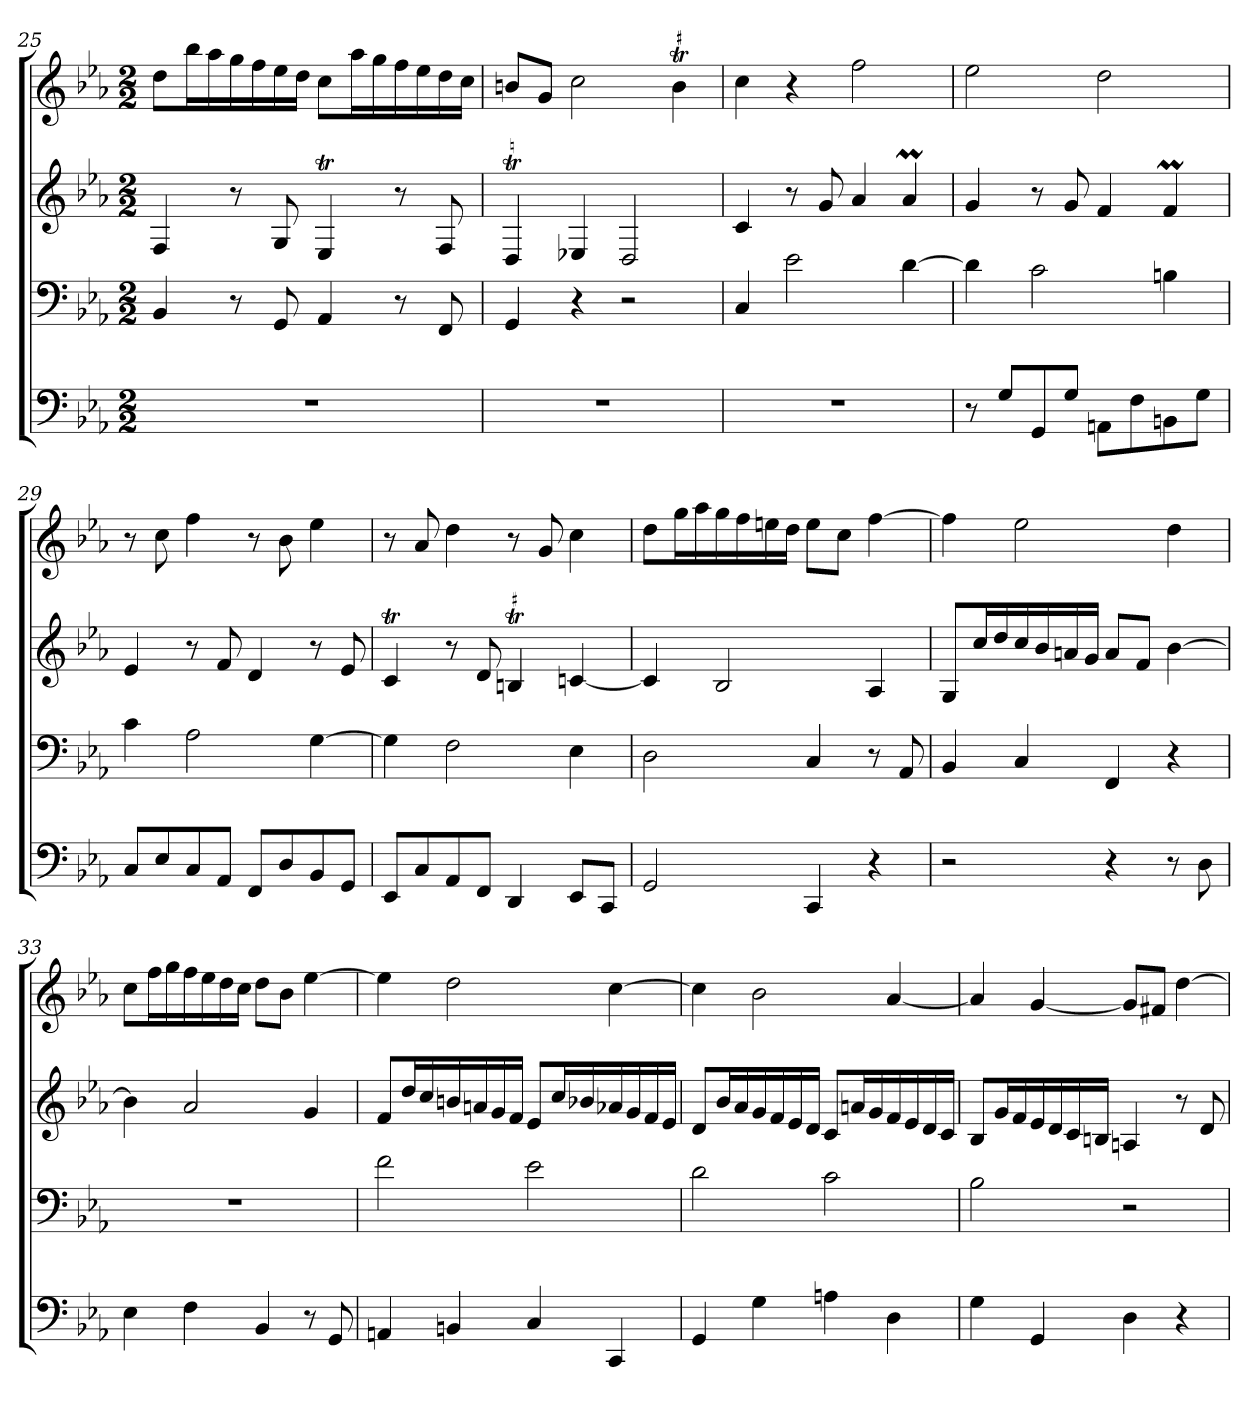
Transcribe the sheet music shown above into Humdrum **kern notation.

**kern	**kern	**kern	**kern
*part4	*part3	*part2	*part1
*staff4	*staff3	*staff2	*staff1
*k[b-e-a-]	*k[b-e-a-]	*k[b-e-a-]	*k[b-e-a-]
*M2/2	*M2/2	*M2/2	*M2/2
=25	=25	=25	=25
1r	4BB-	4F	8ddL
.	.	.	16bb-L
.	.	.	16aa-
.	8r	8r	16gg
.	.	.	16ff
.	8GG	8G	16ee-
.	.	.	16ddJJ
.	4AA-	4E-T	8ccL
.	.	.	16aa-L
.	.	.	16gg
.	8r	8r	16ff
.	.	.	16ee-
.	8FF	8F	16dd
.	.	.	16ccJJ
=26	=26	=26	=26
1r	4GG	4DT	8bnL
.	.	.	8gJ
.	4r	4E-X	2cc
.	2r	2D	.
!	!	!	!LO:TR:acc=#
.	.	.	4bT
=27	=27	=27	=27
1r	4C	4c	4cc
.	2e-	8r	4r
.	.	8g	.
.	.	4a-	2ff
.	[4d	4a-M	.
=28	=28	=28	=28
8r	4d]	4g	2ee-
8GL	.	.	.
8GG	2c	8r	.
8GJ	.	8g	.
8AAnL	.	4f	2dd
8F	.	.	.
8BBn	4Bn	4fM	.
8GJ	.	.	.
=29	=29	=29	=29
8CL	4c	4e-	8r
8E-	.	.	8cc
8C	2A-	8r	4ff
8AA-J	.	8f	.
8FFL	.	4d	8r
8D	.	.	8b-
8BB-	[4G	8r	4ee-
8GGJ	.	8e-	.
=30	=30	=30	=30
8EE-L	4G]	4cT	8r
8C	.	.	8a-
8AA-	2F	8r	4dd
8FFJ	.	8d	.
!	!	!LO:TR:acc=#	!
4DD	.	4BnT	8r
.	.	.	8g
8EE-L	4E-	[4cn	4cc
8CCJ	.	.	.
=31	=31	=31	=31
2GG	2D	4c]	8ddL
.	.	.	16ggL
.	.	.	16aa-
.	.	2B-	16gg
.	.	.	16ff
.	.	.	16een
.	.	.	16ddJJ
4CC	4C	.	8eeL
.	.	.	8ccJ
4r	8r	4A-	[4ff
.	8AA-	.	.
=32	=32	=32	=32
2r	4BB-	8GL	4ff]
.	.	16ccL	.
.	.	16dd	.
.	4C	16cc	2ee-
.	.	16b-	.
.	.	16an	.
.	.	16gJJ	.
4r	4FF	8aL	.
.	.	8fJ	.
8r	4r	[4b-	4dd
8D	.	.	.
=33	=33	=33	=33
4E-	1r	4b-]	8ccL
.	.	.	16ffL
.	.	.	16gg
4F	.	2a-	16ff
.	.	.	16ee-
.	.	.	16dd
.	.	.	16ccJJ
4BB-	.	.	8ddL
.	.	.	8b-J
8r	.	4g	[4ee-
8GG	.	.	.
=34	=34	=34	=34
4AAn	2f	8fL	4ee-]
.	.	16ddL	.
.	.	16cc	.
4BBn	.	16bn	2dd
.	.	16an	.
.	.	16g	.
.	.	16fJJ	.
4C	2e-	8e-L	.
.	.	16ccL	.
.	.	16b-X	.
4CC	.	16a-X	[4cc
.	.	16g	.
.	.	16f	.
.	.	16e-JJ	.
=35	=35	=35	=35
4GG	2d	8dL	4cc]
.	.	16b-L	.
.	.	16a-	.
4G	.	16g	2b-
.	.	16f	.
.	.	16e-	.
.	.	16dJJ	.
4An	2c	8cL	.
.	.	16anL	.
.	.	16g	.
4D	.	16f	[4a-
.	.	16e-	.
.	.	16d	.
.	.	16cJJ	.
=36	=36	=36	=36
4G	2B-	8B-L	4a-]
.	.	16gL	.
.	.	16f	.
4GG	.	16e-	[4g
.	.	16d	.
.	.	16c	.
.	.	16BnJJ	.
4D	2r	4An	8gL]
.	.	.	8f#XJ
4r	.	8r	[4dd
.	.	8d	.
=	=	=	=
*-	*-	*-	*-
